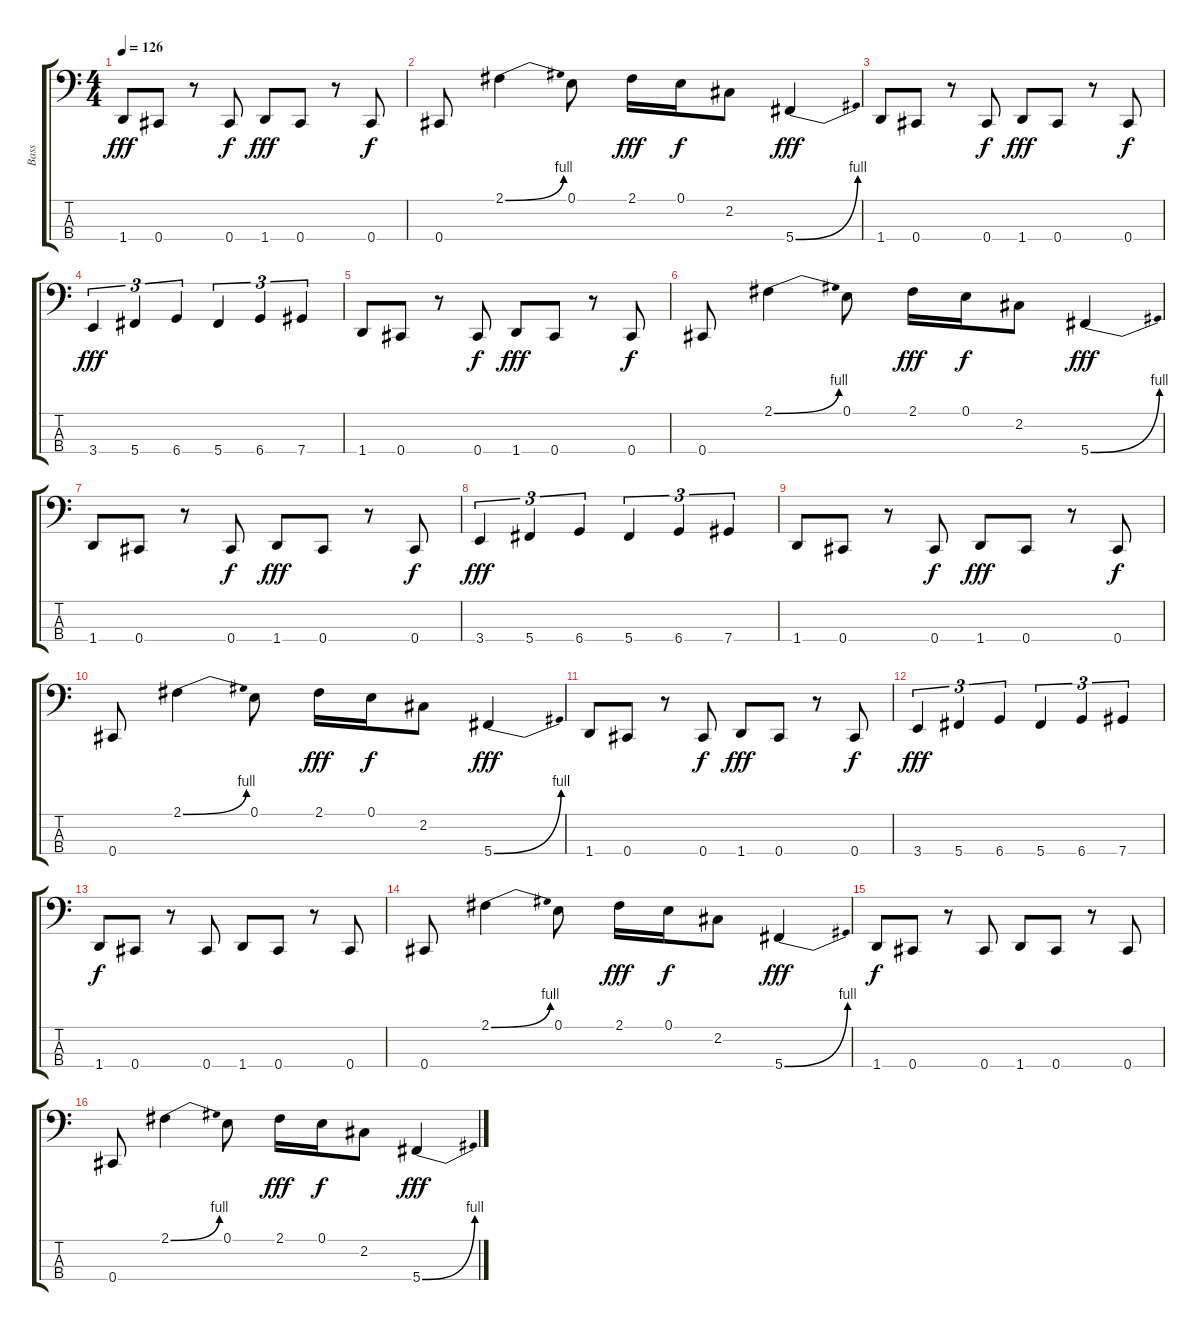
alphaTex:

\track ("Bass" "Bass") {instrument electricbasspick}
\staff {score tabs}
\tuning (E2 B1 Gb1 Db1) {hide}
\ts (4 4)
\tempo 126
\clef f4
\ks c
1.4.8{dy fff} 0.4.8 r.8 0.4.8{dy f} 1.4.8{dy fff} 0.4.8 r.8 0.4.8{dy f} |
0.4.8 2.1{be (bend 0 0 60 4)}.4 0.1.8 2.1.16{dy fff} 0.1.16{dy f} 2.2.8 5.4{be (bend 0 0 60 4)}.4{dy fff} |
1.4.8 0.4.8 r.8 0.4.8{dy f} 1.4.8{dy fff} 0.4.8 r.8 0.4.8{dy f} |
3.4.4{tu (3 2) dy fff} 5.4.4{tu (3 2)} 6.4.4{tu (3 2)} 5.4.4{tu (3 2)} 6.4.4{tu (3 2)} 7.4.4{tu (3 2)} |
1.4.8 0.4.8 r.8 0.4.8{dy f} 1.4.8{dy fff} 0.4.8 r.8 0.4.8{dy f} |
0.4.8 2.1{be (bend 0 0 60 4)}.4 0.1.8 2.1.16{dy fff} 0.1.16{dy f} 2.2.8 5.4{be (bend 0 0 60 4)}.4{dy fff} |
1.4.8 0.4.8 r.8 0.4.8{dy f} 1.4.8{dy fff} 0.4.8 r.8 0.4.8{dy f} |
3.4.4{tu (3 2) dy fff} 5.4.4{tu (3 2)} 6.4.4{tu (3 2)} 5.4.4{tu (3 2)} 6.4.4{tu (3 2)} 7.4.4{tu (3 2)} |
1.4.8{volume 13} 0.4.8 r.8 0.4.8{dy f} 1.4.8{dy fff} 0.4.8 r.8 0.4.8{dy f} |
0.4.8 2.1{be (bend 0 0 60 4)}.4 0.1.8 2.1.16{dy fff} 0.1.16{dy f} 2.2.8 5.4{be (bend 0 0 60 4)}.4{dy fff} |
1.4.8{volume 10} 0.4.8 r.8 0.4.8{dy f} 1.4.8{dy fff} 0.4.8 r.8 0.4.8{dy f} |
3.4.4{tu (3 2) dy fff} 5.4.4{tu (3 2)} 6.4.4{tu (3 2)} 5.4.4{tu (3 2)} 6.4.4{tu (3 2)} 7.4.4{tu (3 2)} |
1.4.8{dy f volume 8} 0.4.8 r.8 0.4.8 1.4.8 0.4.8 r.8 0.4.8 |
0.4.8 2.1{be (bend 0 0 60 4)}.4 0.1.8 2.1.16{dy fff} 0.1.16{dy f} 2.2.8 5.4{be (bend 0 0 60 4)}.4{dy fff} |
1.4.8{dy f volume 6} 0.4.8 r.8 0.4.8 1.4.8 0.4.8 r.8 0.4.8 |
0.4.8 2.1{be (bend 0 0 60 4)}.4 0.1.8 2.1.16{dy fff} 0.1.16{dy f} 2.2.8 5.4{be (bend 0 0 60 4)}.4{dy fff}
